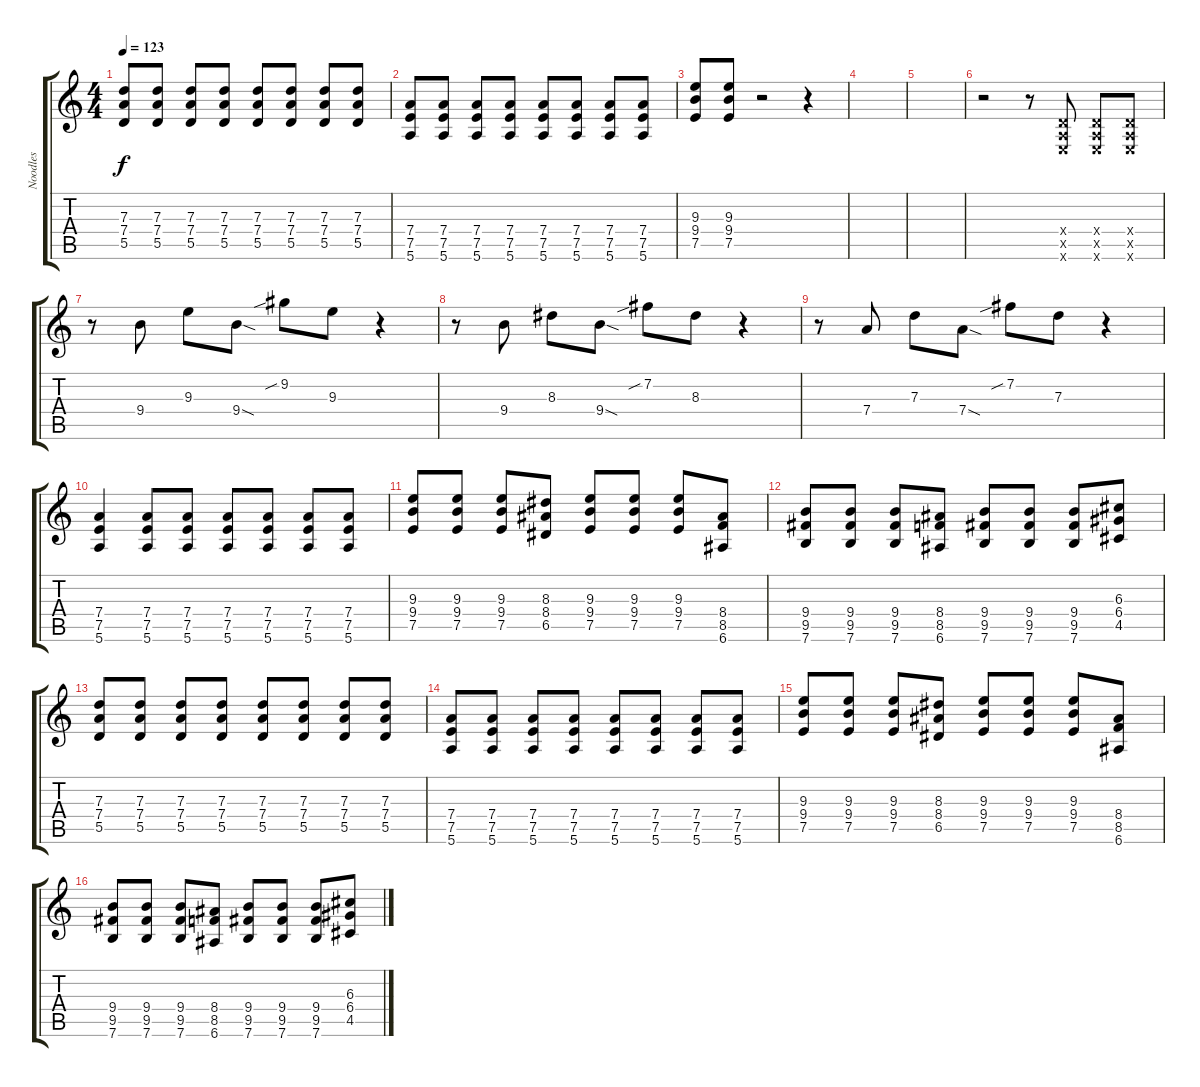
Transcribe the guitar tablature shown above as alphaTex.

\track ("Noodles" "Noodles") {instrument distortionguitar}
\staff {score tabs}
\tuning (E4 B3 G3 D3 A2 E2) {hide}
\ts (4 4)
\tempo 123
\clef g2
\ks c
(7.3 7.4 5.5).8{dy f} (7.3 7.4 5.5).8 (7.3 7.4 5.5).8 (7.3 7.4 5.5).8 (7.3 7.4 5.5).8 (7.3 7.4 5.5).8 (7.3 7.4 5.5).8 (7.3 7.4 5.5).8 |
(7.4 7.5 5.6).8 (7.4 7.5 5.6).8 (7.4 7.5 5.6).8 (7.4 7.5 5.6).8 (7.4 7.5 5.6).8 (7.4 7.5 5.6).8 (7.4 7.5 5.6).8 (7.4 7.5 5.6).8 |
(9.3 9.4 7.5).8 (9.3 9.4 7.5).8 r.2 r.4 |
|
|
r.2 r.8 (0.4{x} 0.5{x} 0.6{x}).8 (0.4{x} 0.5{x} 0.6{x}).8 (0.4{x} 0.5{x} 0.6{x}).8 |
r.8 9.4.8 9.3.8 9.4{sod}.8 9.2{sib}.8 9.3.8 r.4 |
r.8 9.4.8 8.3.8 9.4{sod}.8 7.2{sib}.8 8.3.8 r.4 |
r.8 7.4.8 7.3.8 7.4{sod}.8 7.2{sib}.8 7.3.8 r.4 |
(7.4 7.5 5.6).4 (7.4 7.5 5.6).8 (7.4 7.5 5.6).8 (7.4 7.5 5.6).8 (7.4 7.5 5.6).8 (7.4 7.5 5.6).8 (7.4 7.5 5.6).8 |
(9.3 9.4 7.5).8 (9.3 9.4 7.5).8 (9.3 9.4 7.5).8 (8.3 8.4 6.5).8 (9.3 9.4 7.5).8 (9.3 9.4 7.5).8 (9.3 9.4 7.5).8 (8.4 8.5 6.6).8 |
(9.4 9.5 7.6).8 (9.4 9.5 7.6).8 (9.4 9.5 7.6).8 (8.4 8.5 6.6).8 (9.4 9.5 7.6).8 (9.4 9.5 7.6).8 (9.4 9.5 7.6).8 (6.3 6.4 4.5).8 |
(7.3 7.4 5.5).8 (7.3 7.4 5.5).8 (7.3 7.4 5.5).8 (7.3 7.4 5.5).8 (7.3 7.4 5.5).8 (7.3 7.4 5.5).8 (7.3 7.4 5.5).8 (7.3 7.4 5.5).8 |
(7.4 7.5 5.6).8 (7.4 7.5 5.6).8 (7.4 7.5 5.6).8 (7.4 7.5 5.6).8 (7.4 7.5 5.6).8 (7.4 7.5 5.6).8 (7.4 7.5 5.6).8 (7.4 7.5 5.6).8 |
(9.3 9.4 7.5).8 (9.3 9.4 7.5).8 (9.3 9.4 7.5).8 (8.3 8.4 6.5).8 (9.3 9.4 7.5).8 (9.3 9.4 7.5).8 (9.3 9.4 7.5).8 (8.4 8.5 6.6).8 |
(9.4 9.5 7.6).8 (9.4 9.5 7.6).8 (9.4 9.5 7.6).8 (8.4 8.5 6.6).8 (9.4 9.5 7.6).8 (9.4 9.5 7.6).8 (9.4 9.5 7.6).8 (6.3 6.4 4.5).8
